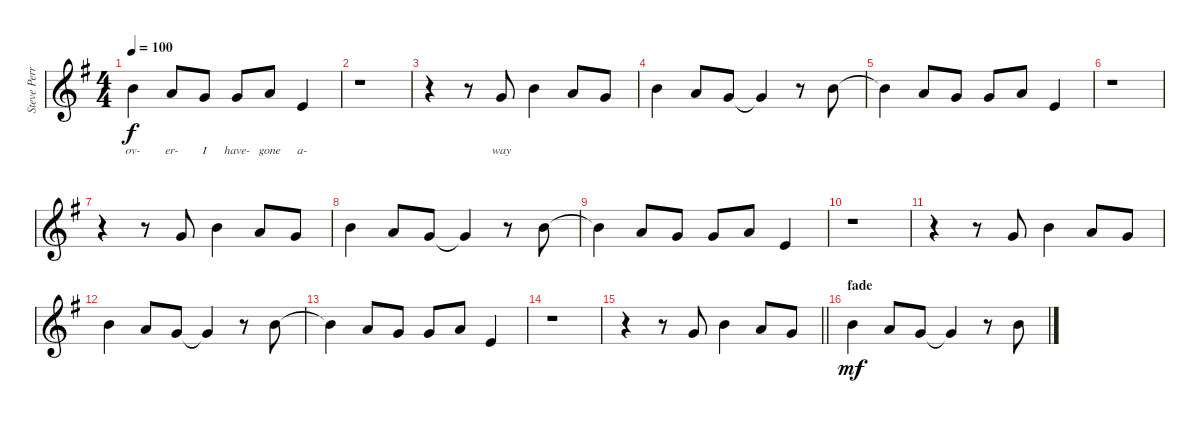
\track ("Steve Perry" "Steve Perr") {instrument lead2sawtooth}
\staff {score}
\tuning (E4 B3 G3 D3 A2 E2) {hide}
\ts (4 4)
\tempo 100
\clef g2
\ks g
7.1{t}.4{lyrics (0 "ov-") lyrics (1 "") lyrics (2 "") lyrics (3 "") lyrics (4 "") dy f} 5.1.8{lyrics (0 "er-") lyrics (1 "") lyrics (2 "") lyrics (3 "") lyrics (4 "")} 3.1.8{lyrics (0 "I") lyrics (1 "") lyrics (2 "") lyrics (3 "") lyrics (4 "")} 3.1.8{lyrics (0 "have-") lyrics (1 "") lyrics (2 "") lyrics (3 "") lyrics (4 "")} 5.1.8{lyrics (0 "gone") lyrics (1 "") lyrics (2 "") lyrics (3 "") lyrics (4 "")} 0.1.4{lyrics (0 "a-") lyrics (1 "") lyrics (2 "") lyrics (3 "") lyrics (4 "")} |
r.1 |
r.4 r.8 3.1.8{lyrics (0 "way") lyrics (1 "") lyrics (2 "") lyrics (3 "") lyrics (4 "")} 7.1.4 5.1.8 3.1.8 |
7.1.4 5.1.8 3.1.8 3.1{t}.4 r.8 7.1.8 |
7.1{t}.4 5.1.8 3.1.8 3.1.8 5.1.8 0.1.4 |
r.1 |
r.4 r.8 3.1.8 7.1.4 5.1.8 3.1.8 |
7.1.4 5.1.8 3.1.8 3.1{t}.4 r.8 7.1.8 |
7.1{t}.4 5.1.8 3.1.8 3.1.8 5.1.8 0.1.4 |
r.1 |
r.4 r.8 3.1.8 7.1.4 5.1.8 3.1.8 |
7.1.4 5.1.8 3.1.8 3.1{t}.4 r.8 7.1.8 |
7.1{t}.4 5.1.8 3.1.8 3.1.8 5.1.8 0.1.4 |
r.1 |
\barLineRight lightlight
r.4 r.8 3.1.8 7.1.4 5.1.8 3.1.8 |
\section ("" "fade")
7.1.4{dy mf} 5.1.8 3.1.8 3.1{t}.4 r.8 7.1.8
